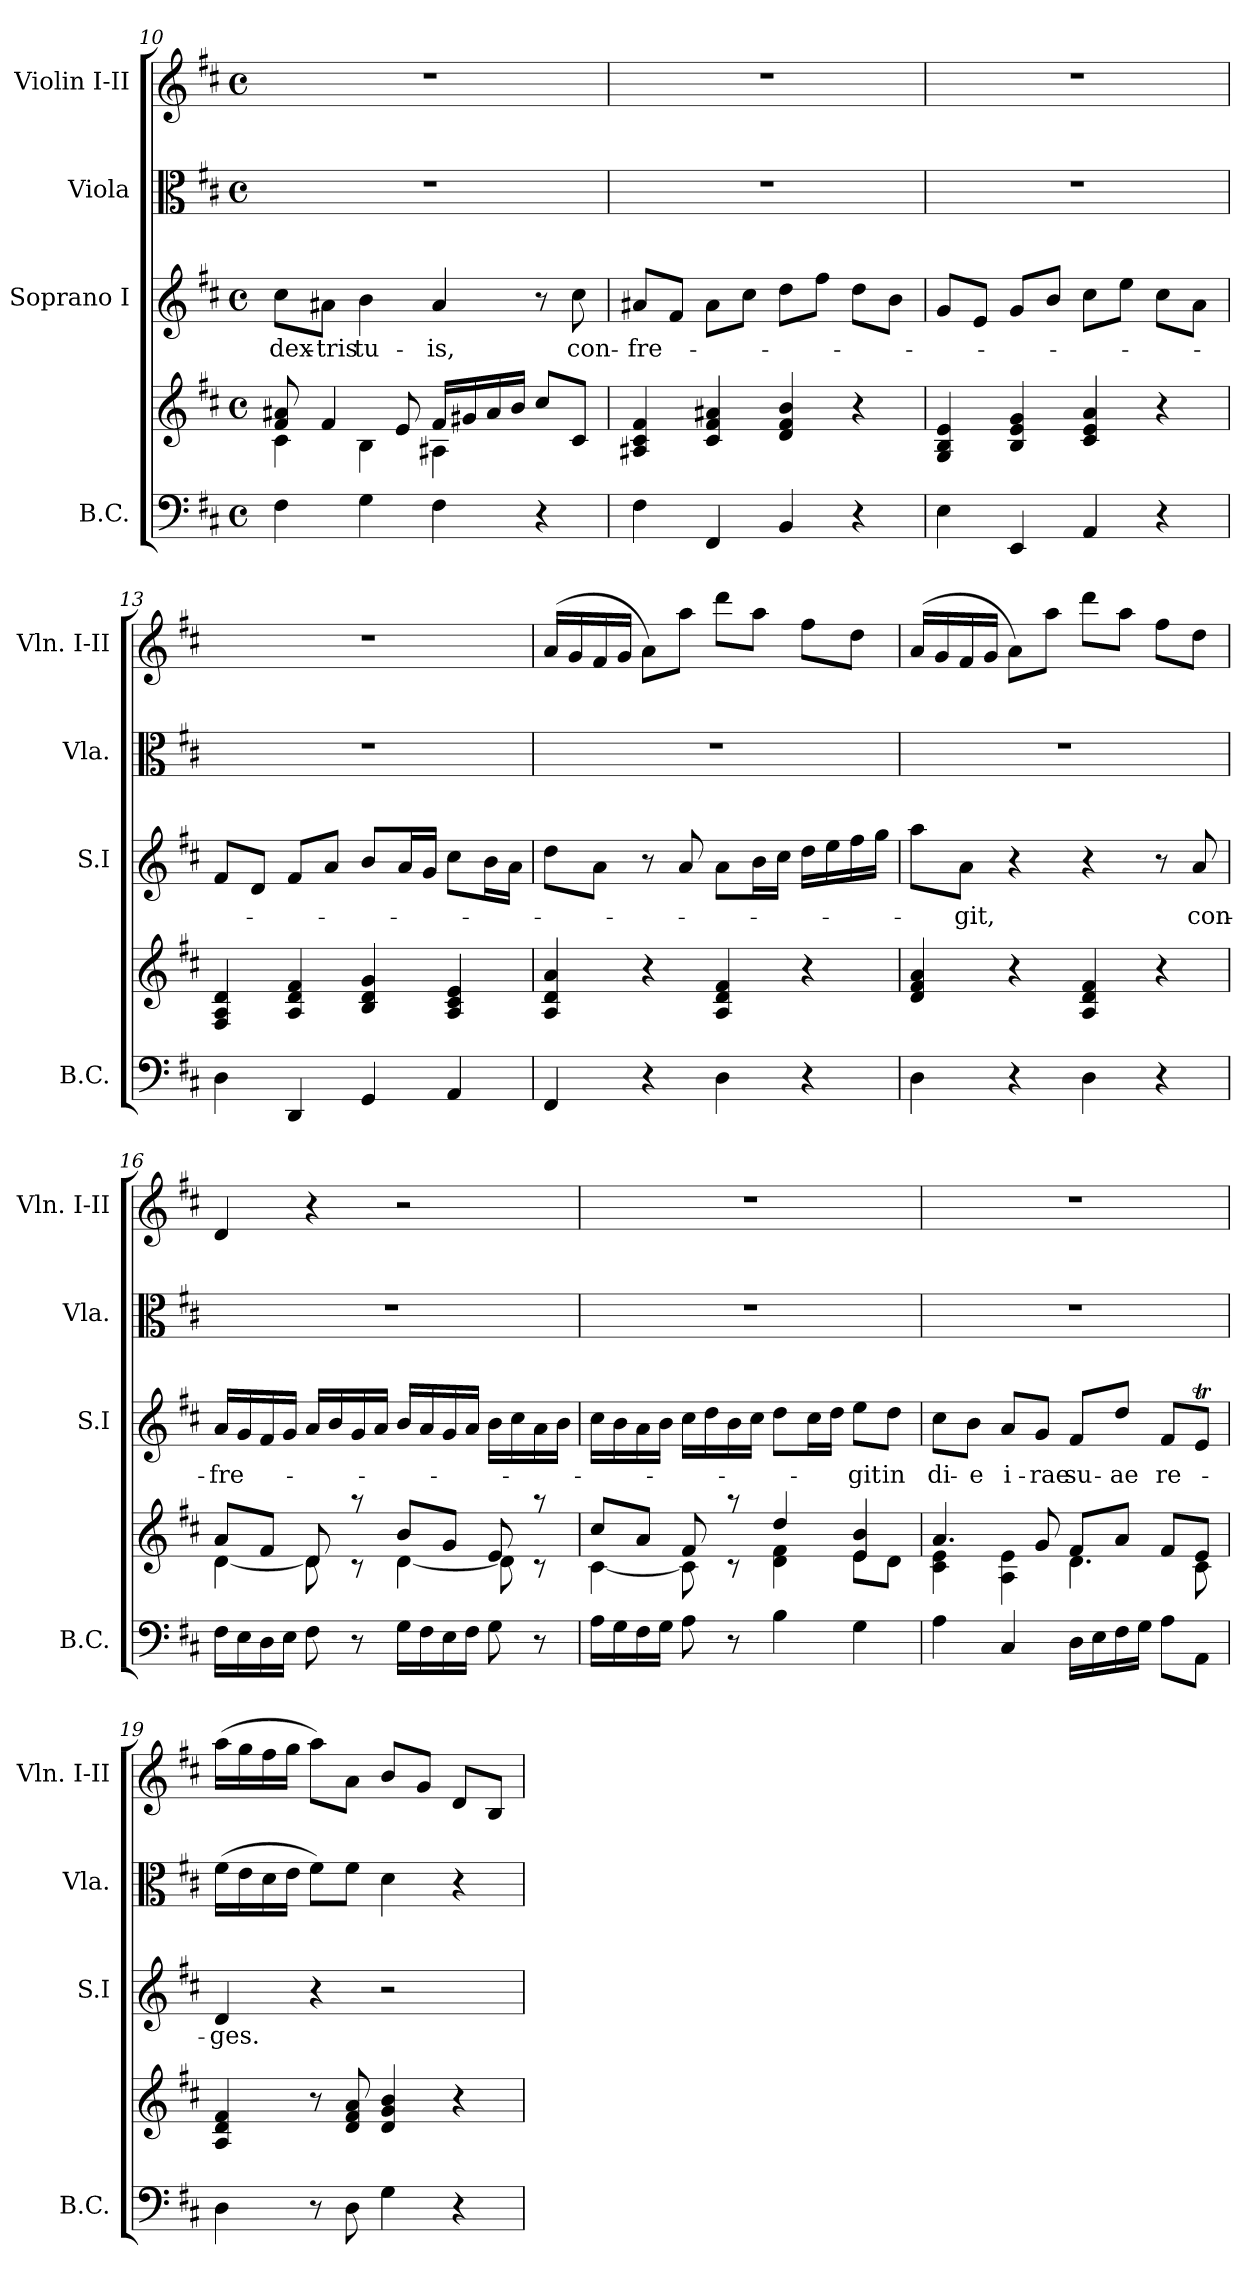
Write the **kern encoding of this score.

**kern	**kern	**kern	**text	**kern	**kern
*part4	*part4	*part3	*part3	*part2	*part1
*staff5	*staff4	*staff3	*staff3	*staff2	*staff1
*I"B.C.	*	*I"Soprano I	*	*I"Viola	*I"Violin I-II
*I'B.C.	*	*I'S.I	*	*I'Vla.	*I'Vln. I-II
!!LO:LB:g=z
*clefF4	*clefG2	*clefG2	*	*clefC3	*clefG2
*k[f#c#]	*k[f#c#]	*k[f#c#]	*	*k[f#c#]	*k[f#c#]
*D:	*D:	*D:	*	*D:	*D:
*M4/4	*M4/4	*M4/4	*	*M4/4	*M4/4
*met(c)	*met(c)	*met(c)	*	*met(c)	*met(c)
=10	=10	=10	=10	=10	=10
*	*^	*	*	*	*
!	!	!	!	!LO:LY:b	!	!
4F#\	8f#/ 8a#X/	4c#\	8cc#\L	dex-	1r	1r
!	!	!	!	!LO:LY:b	!	!
.	4f#/	.	8a#X\J	-tris	.	.
!	!	!	!	!LO:LY:b	!	!
4G\	.	4B\	4b\	tu-	.	.
.	8e/	.	.	.	.	.
!	!	!	!	!LO:LY:b	!	!
4F#\	16f#/LL	4A#X\	4a#/	-is,	.	.
.	16g#X/	.	.	.	.	.
.	16a#/	.	.	.	.	.
.	16b/JJ	.	.	.	.	.
4r	8cc#/L	4ryy	8r	.	.	.
!	!	!	!	!LO:LY:b	!	!
.	8c#/J	.	8cc#\	con-	.	.
*	*v	*v	*	*	*	*
=11	=11	=11	=11	=11	=11
!	!	!	!LO:LY:b	!	!
4F#\	4A#X/ 4c#/ 4f#/	8a#X/L	-fre-	1r	1r
.	.	8f#/J	.	.	.
4FF#/	4c#/ 4f#/ 4a#X/	8a#\L	.	.	.
.	.	8cc#\J	.	.	.
4BB/	4d/ 4f#/ 4b/	8dd\L	.	.	.
.	.	8ff#\J	.	.	.
4r	4r	8dd\L	.	.	.
.	.	8b\J	.	.	.
=12	=12	=12	=12	=12	=12
4E\	4G/ 4B/ 4e/	8g/L	.	1r	1r
.	.	8e/J	.	.	.
4EE/	4B/ 4e/ 4g/	8g/L	.	.	.
.	.	8b/J	.	.	.
4AA/	4c#/ 4e/ 4a/	8cc#\L	.	.	.
.	.	8ee\J	.	.	.
4r	4r	8cc#\L	.	.	.
.	.	8a\J	.	.	.
=13	=13	=13	=13	=13	=13
4D\	4F#/ 4A/ 4d/	8f#/L	.	1r	1r
.	.	8d/J	.	.	.
4DD/	4A/ 4d/ 4f#/	8f#/L	.	.	.
.	.	8a/J	.	.	.
4GG/	4B/ 4d/ 4g/	8b/L	.	.	.
.	.	16a/L	.	.	.
.	.	16g/JJ	.	.	.
4AA/	4A/ 4c#/ 4e/	8cc#\L	.	.	.
.	.	16b\L	.	.	.
.	.	16a\JJ	.	.	.
!!LO:LB:g=z
=14	=14	=14	=14	=14	=14
4FF#/	4A/ 4d/ 4a/	8dd\L	.	1r	(>16a/LL
.	.	.	.	.	16g/
.	.	8a\J	.	.	16f#/
.	.	.	.	.	16g/JJ
4r	4r	8r	.	.	8a\L)
.	.	8a/	.	.	8aa\J
4D\	4A/ 4d/ 4f#/	8a\L	.	.	8ddd\L
.	.	16b\L	.	.	8aa\J
.	.	16cc#\JJ	.	.	.
4r	4r	16dd\LL	.	.	8ff#\L
.	.	16ee\	.	.	.
.	.	16ff#\	.	.	8dd\J
.	.	16gg\JJ	.	.	.
=15	=15	=15	=15	=15	=15
4D\	4d/ 4f#/ 4a/	8aa\L	.	1r	(>16a/LL
.	.	.	.	.	16g/
!	!	!	!LO:LY:b	!	!
.	.	8a\J	-git,	.	16f#/
.	.	.	.	.	16g/JJ
4r	4r	4r	.	.	8a\L)
.	.	.	.	.	8aa\J
4D\	4A/ 4d/ 4f#/	4r	.	.	8ddd\L
.	.	.	.	.	8aa\J
4r	4r	8r	.	.	8ff#\L
!	!	!	!LO:LY:b	!	!
.	.	8a/	con-	.	8dd\J
=16	=16	=16	=16	=16	=16
*	*^	*	*	*	*
!	!	!	!	!LO:LY:b	!	!
16F#\LL	8a/L	[<4d\	16a/LL	-fre-	1r	4d/
16E\	.	.	16g/	.	.	.
16D\	8f#/J	.	16f#/	.	.	.
16E\JJ	.	.	16g/JJ	.	.	.
8F#\	8d/	8d\]	16a/LL	.	.	4r
.	.	.	16b/	.	.	.
8r	8raa	8rc	16g/	.	.	.
.	.	.	16a/JJ	.	.	.
16G\LL	8b/L	[<4d\	16b/LL	.	.	2r
16F#\	.	.	16a/	.	.	.
16E\	8g/J	.	16g/	.	.	.
16F#\JJ	.	.	16a/JJ	.	.	.
8G\	8e/	8d\]	16b\LL	.	.	.
.	.	.	16cc#\	.	.	.
8r	8raa	8rc	16a\	.	.	.
.	.	.	16b\JJ	.	.	.
!!LO:PB:g=z
=17	=17	=17	=17	=17	=17	=17
16A\LL	8cc#/L	[<4c#\	16cc#\LL	.	1r	1r
16G\	.	.	16b\	.	.	.
16F#\	8a/J	.	16a\	.	.	.
16G\JJ	.	.	16b\JJ	.	.	.
8A\	8f#/	8c#\]	16cc#\LL	.	.	.
.	.	.	16dd\	.	.	.
8r	8raa	8rc	16b\	.	.	.
.	.	.	16cc#\JJ	.	.	.
4B\	4dd/	4d\ 4f#\	8dd\L	.	.	.
.	.	.	16cc#\L	.	.	.
.	.	.	16dd\JJ	.	.	.
!	!	!	!	!LO:LY:b	!	!
4G\	4e/ 4b/	8e\L	8ee\L	-git	.	.
!	!	!	!	!LO:LY:b	!	!
.	.	8d\J	8dd\J	in	.	.
=18	=18	=18	=18	=18	=18	=18
!	!	!	!	!LO:LY:b	!	!
4A\	4.a/	4c#\ 4e\	8cc#\L	di-	1r	1r
!	!	!	!	!LO:LY:b	!	!
.	.	.	8b\J	-e	.	.
!	!	!	!	!LO:LY:b	!	!
4C#/	.	4A\ 4e\	8a/L	i-	.	.
!	!	!	!	!LO:LY:b	!	!
.	8g/	.	8g/J	-rae	.	.
!	!	!	!	!LO:LY:b	!	!
16D\LL	8f#/L	4.d\	8f#/L	su-	.	.
16E\	.	.	.	.	.	.
!	!	!	!	!LO:LY:b	!	!
16F#\	8a/J	.	8dd/J	-ae	.	.
16G\JJ	.	.	.	.	.	.
!	!	!	!	!LO:LY:b	!	!
8A\L	8f#/L	.	8f#/L	re-	.	.
8AA\J	8e/J	8c#\	8eT/J	.	.	.
=19	=19	=19	=19	=19	=19	=19
!	!	!	!	!LO:LY:b	!	!
*	*v	*v	*	*	*	*
4D\	4A/ 4d/ 4f#/	4d/	-ges.	(>16f#\LL	(>16aa\LL
.	.	.	.	16e\	16gg\
.	.	.	.	16d\	16ff#\
.	.	.	.	16e\JJ	16gg\JJ
8r	8r	4r	.	8f#\L)	8aa\L)
8D\	8d/ 8f#/ 8a/	.	.	8f#\J	8a\J
4G\	4d/ 4g/ 4b/	2r	.	4d\	8b/L
.	.	.	.	.	8g/J
4r	4r	.	.	4r	8d/L
.	.	.	.	.	8B/J
=	=	=	=	=	=
*-	*-	*-	*-	*-	*-
